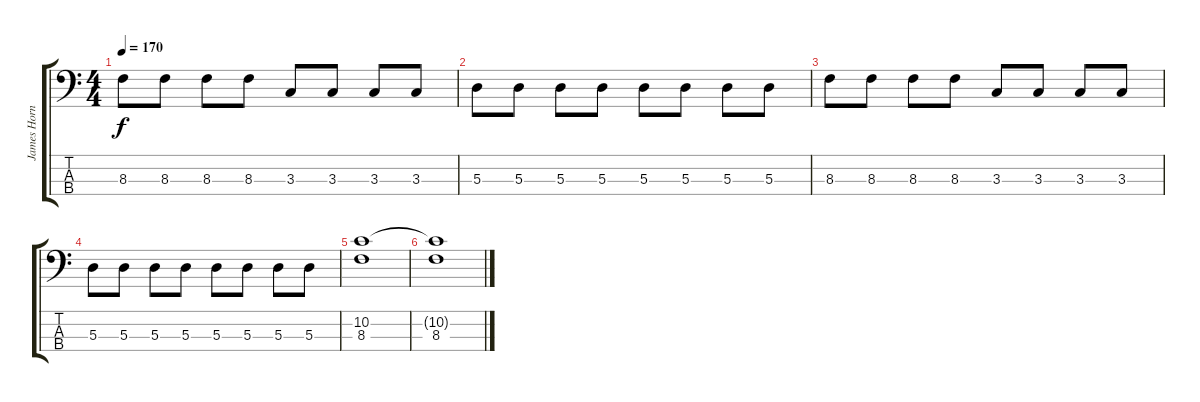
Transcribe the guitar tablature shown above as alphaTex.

\track ("James Hornsmith" "James Horn") {instrument electricbassfinger}
\staff {score tabs}
\tuning (G2 D2 A1 E1) {hide}
\ts (4 4)
\tempo 170
\clef f4
\ks c
8.3.8{dy f} 8.3.8 8.3.8 8.3.8 3.3.8 3.3.8 3.3.8 3.3.8 |
5.3.8 5.3.8 5.3.8 5.3.8 5.3.8 5.3.8 5.3.8 5.3.8 |
8.3.8 8.3.8 8.3.8 8.3.8 3.3.8 3.3.8 3.3.8 3.3.8 |
5.3.8 5.3.8 5.3.8 5.3.8 5.3.8 5.3.8 5.3.8 5.3.8 |
(10.2 8.3).1 |
(10.2{t} 8.3).1
